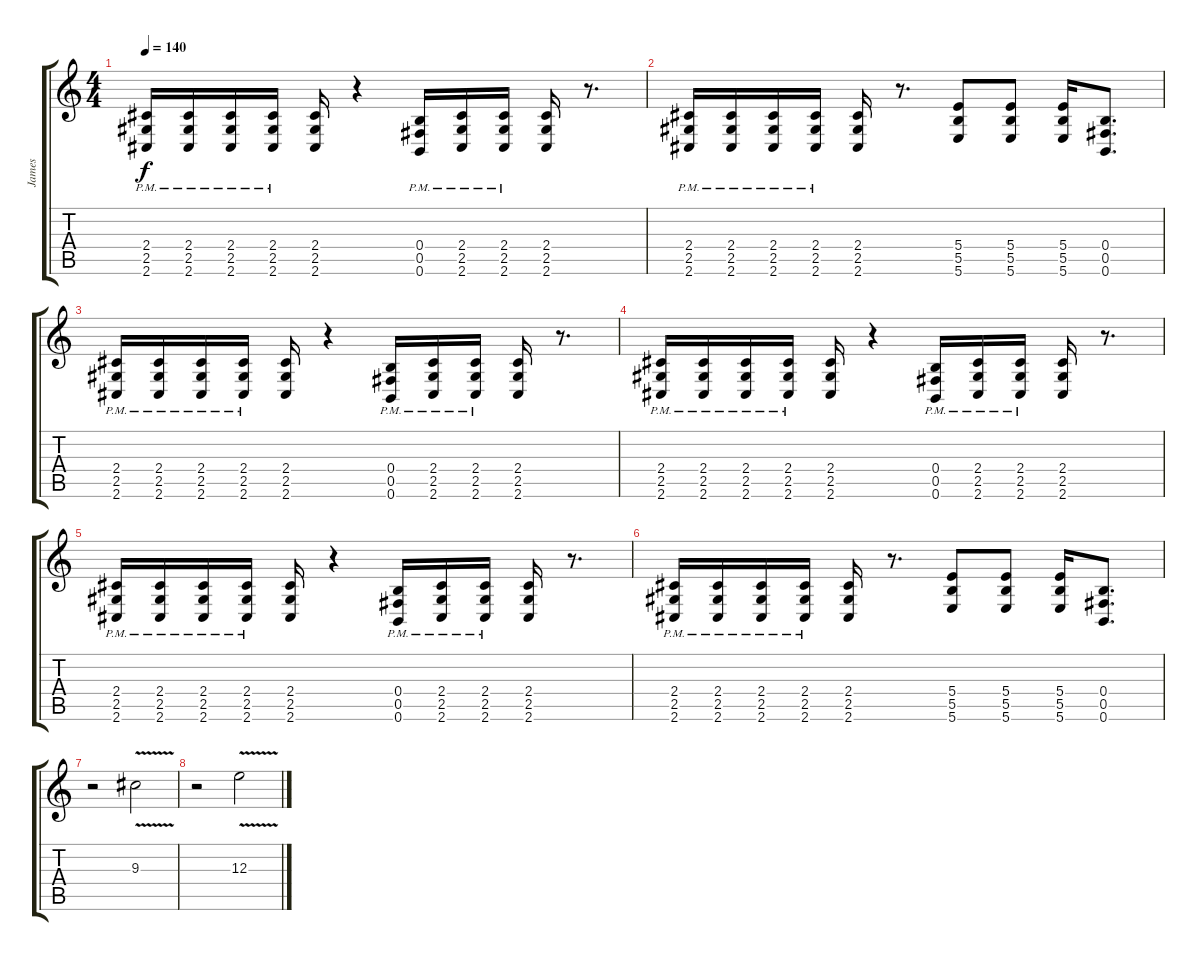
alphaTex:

\track ("James" "James") {instrument overdrivenguitar}
\staff {score tabs}
\tuning (Db4 Ab3 E3 B2 Gb2 B1) {hide}
\ts (4 4)
\tempo 140
\clef g2
\ks c
(2.4{pm} 2.5{pm} 2.6{pm}).16{dy f} (2.4{pm} 2.5{pm} 2.6{pm}).16 (2.4{pm} 2.5{pm} 2.6{pm}).16 (2.4{pm} 2.5{pm} 2.6{pm}).16 (2.4 2.5 2.6).16 r.4 (0.4{pm} 0.5{pm} 0.6{pm}).16 (2.4{pm} 2.5{pm} 2.6{pm}).16 (2.4{pm} 2.5{pm} 2.6{pm}).16 (2.4 2.5 2.6).16 r.8{d} |
(2.4{pm} 2.5{pm} 2.6{pm}).16 (2.4{pm} 2.5{pm} 2.6{pm}).16 (2.4{pm} 2.5{pm} 2.6{pm}).16 (2.4{pm} 2.5{pm} 2.6{pm}).16 (2.4 2.5 2.6).16 r.8{d} (5.4 5.5 5.6).8 (5.4 5.5 5.6).8 (5.4 5.5 5.6).16 (0.4 0.5 0.6).8{d} |
(2.4{pm} 2.5{pm} 2.6{pm}).16 (2.4{pm} 2.5{pm} 2.6{pm}).16 (2.4{pm} 2.5{pm} 2.6{pm}).16 (2.4{pm} 2.5{pm} 2.6{pm}).16 (2.4 2.5 2.6).16 r.4 (0.4{pm} 0.5{pm} 0.6{pm}).16 (2.4{pm} 2.5{pm} 2.6{pm}).16 (2.4{pm} 2.5{pm} 2.6{pm}).16 (2.4 2.5 2.6).16 r.8{d} |
(2.4{pm} 2.5{pm} 2.6{pm}).16 (2.4{pm} 2.5{pm} 2.6{pm}).16 (2.4{pm} 2.5{pm} 2.6{pm}).16 (2.4{pm} 2.5{pm} 2.6{pm}).16 (2.4 2.5 2.6).16 r.4 (0.4{pm} 0.5{pm} 0.6{pm}).16 (2.4{pm} 2.5{pm} 2.6{pm}).16 (2.4{pm} 2.5{pm} 2.6{pm}).16 (2.4 2.5 2.6).16 r.8{d} |
(2.4{pm} 2.5{pm} 2.6{pm}).16 (2.4{pm} 2.5{pm} 2.6{pm}).16 (2.4{pm} 2.5{pm} 2.6{pm}).16 (2.4{pm} 2.5{pm} 2.6{pm}).16 (2.4 2.5 2.6).16 r.4 (0.4{pm} 0.5{pm} 0.6{pm}).16 (2.4{pm} 2.5{pm} 2.6{pm}).16 (2.4{pm} 2.5{pm} 2.6{pm}).16 (2.4 2.5 2.6).16 r.8{d} |
(2.4{pm} 2.5{pm} 2.6{pm}).16 (2.4{pm} 2.5{pm} 2.6{pm}).16 (2.4{pm} 2.5{pm} 2.6{pm}).16 (2.4{pm} 2.5{pm} 2.6{pm}).16 (2.4 2.5 2.6).16 r.8{d} (5.4 5.5 5.6).8 (5.4 5.5 5.6).8 (5.4 5.5 5.6).16 (0.4 0.5 0.6).8{d} |
r.2 9.3{v}.2 |
r.2 12.3{v}.2
